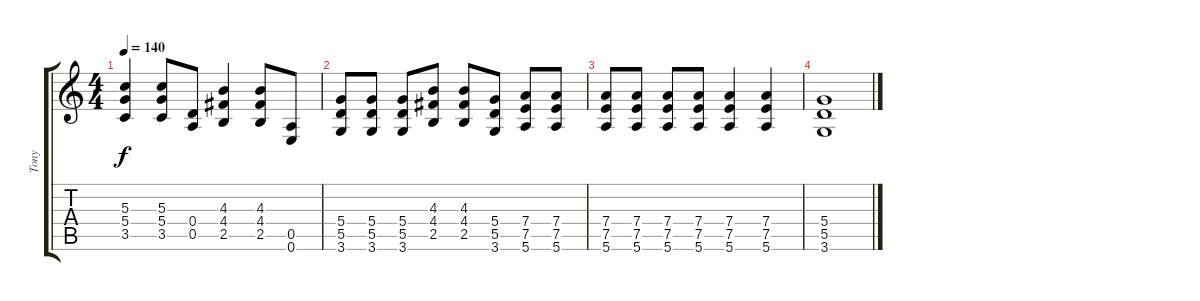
\track ("Tony" "Tony") {instrument distortionguitar}
\staff {score tabs}
\tuning (E4 B3 G3 D3 A2 E2) {hide}
\ts (4 4)
\tempo 140
\clef g2
\ks c
(5.3 5.4 3.5).4{dy f} (5.3 5.4 3.5).8 (0.4 0.5).8 (4.3 4.4 2.5).4 (4.3 4.4 2.5).8 (0.5 0.6).8 |
(5.4 5.5 3.6).8 (5.4 5.5 3.6).8 (5.4 5.5 3.6).8 (4.3 4.4 2.5).8 (4.3 4.4 2.5).8 (5.4 5.5 3.6).8 (7.4 7.5 5.6).8 (7.4 7.5 5.6).8 |
(7.4 7.5 5.6).8 (7.4 7.5 5.6).8 (7.4 7.5 5.6).8 (7.4 7.5 5.6).8 (7.4 7.5 5.6).4 (7.4 7.5 5.6).4 |
(5.4 5.5 3.6).1
